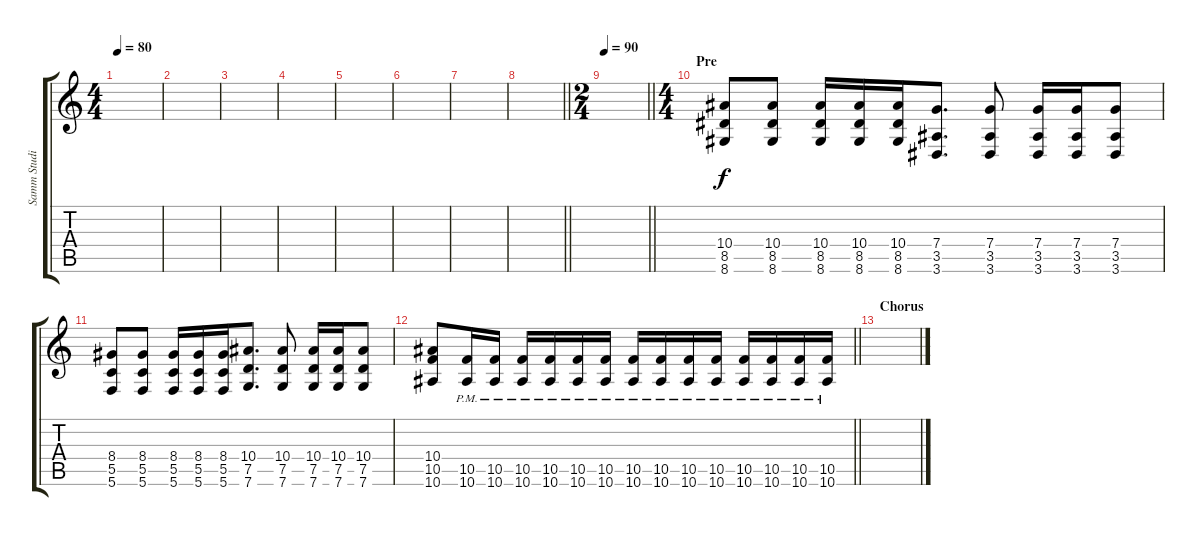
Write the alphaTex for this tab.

\track ("Samm Studio" "Samm Studi") {instrument distortionguitar}
\staff {score tabs}
\tuning (D4 A3 F3 C3 G2 C2) {hide}
\ts (4 4)
\tempo 80
\clef g2
\ks c
|
|
|
|
|
|
|
\barLineRight lightlight
|
\ts (2 4)
\tempo 90
\barLineRight lightlight
|
\ts (4 4)
\section ("" "Pre")
(10.4 8.5 8.6).8 (10.4 8.5 8.6).8 (10.4 8.5 8.6).16 (10.4 8.5 8.6).16 (10.4 8.5 8.6).16 (7.4 3.5 3.6).8{d} (7.4 3.5 3.6).8 (7.4 3.5 3.6).16 (7.4 3.5 3.6).16 (7.4 3.5 3.6).8 |
(8.4 5.5 5.6).8 (8.4 5.5 5.6).8 (8.4 5.5 5.6).16 (8.4 5.5 5.6).16 (8.4 5.5 5.6).16 (10.4 7.5 7.6).8{d} (10.4 7.5 7.6).8 (10.4 7.5 7.6).16 (10.4 7.5 7.6).16 (10.4 7.5 7.6).8 |
\barLineRight lightlight
(10.4 10.5 10.6).8 (10.5{pm} 10.6{pm}).16 (10.5{pm} 10.6{pm}).16 (10.5{pm} 10.6{pm}).16 (10.5{pm} 10.6{pm}).16 (10.5{pm} 10.6{pm}).16 (10.5{pm} 10.6{pm}).16 (10.5{pm} 10.6{pm}).16 (10.5{pm} 10.6{pm}).16 (10.5{pm} 10.6{pm}).16 (10.5{pm} 10.6{pm}).16 (10.5{pm} 10.6{pm}).16 (10.5{pm} 10.6{pm}).16 (10.5{pm} 10.6{pm}).16 (10.5{pm} 10.6{pm}).16 |
\section ("" "Chorus")
